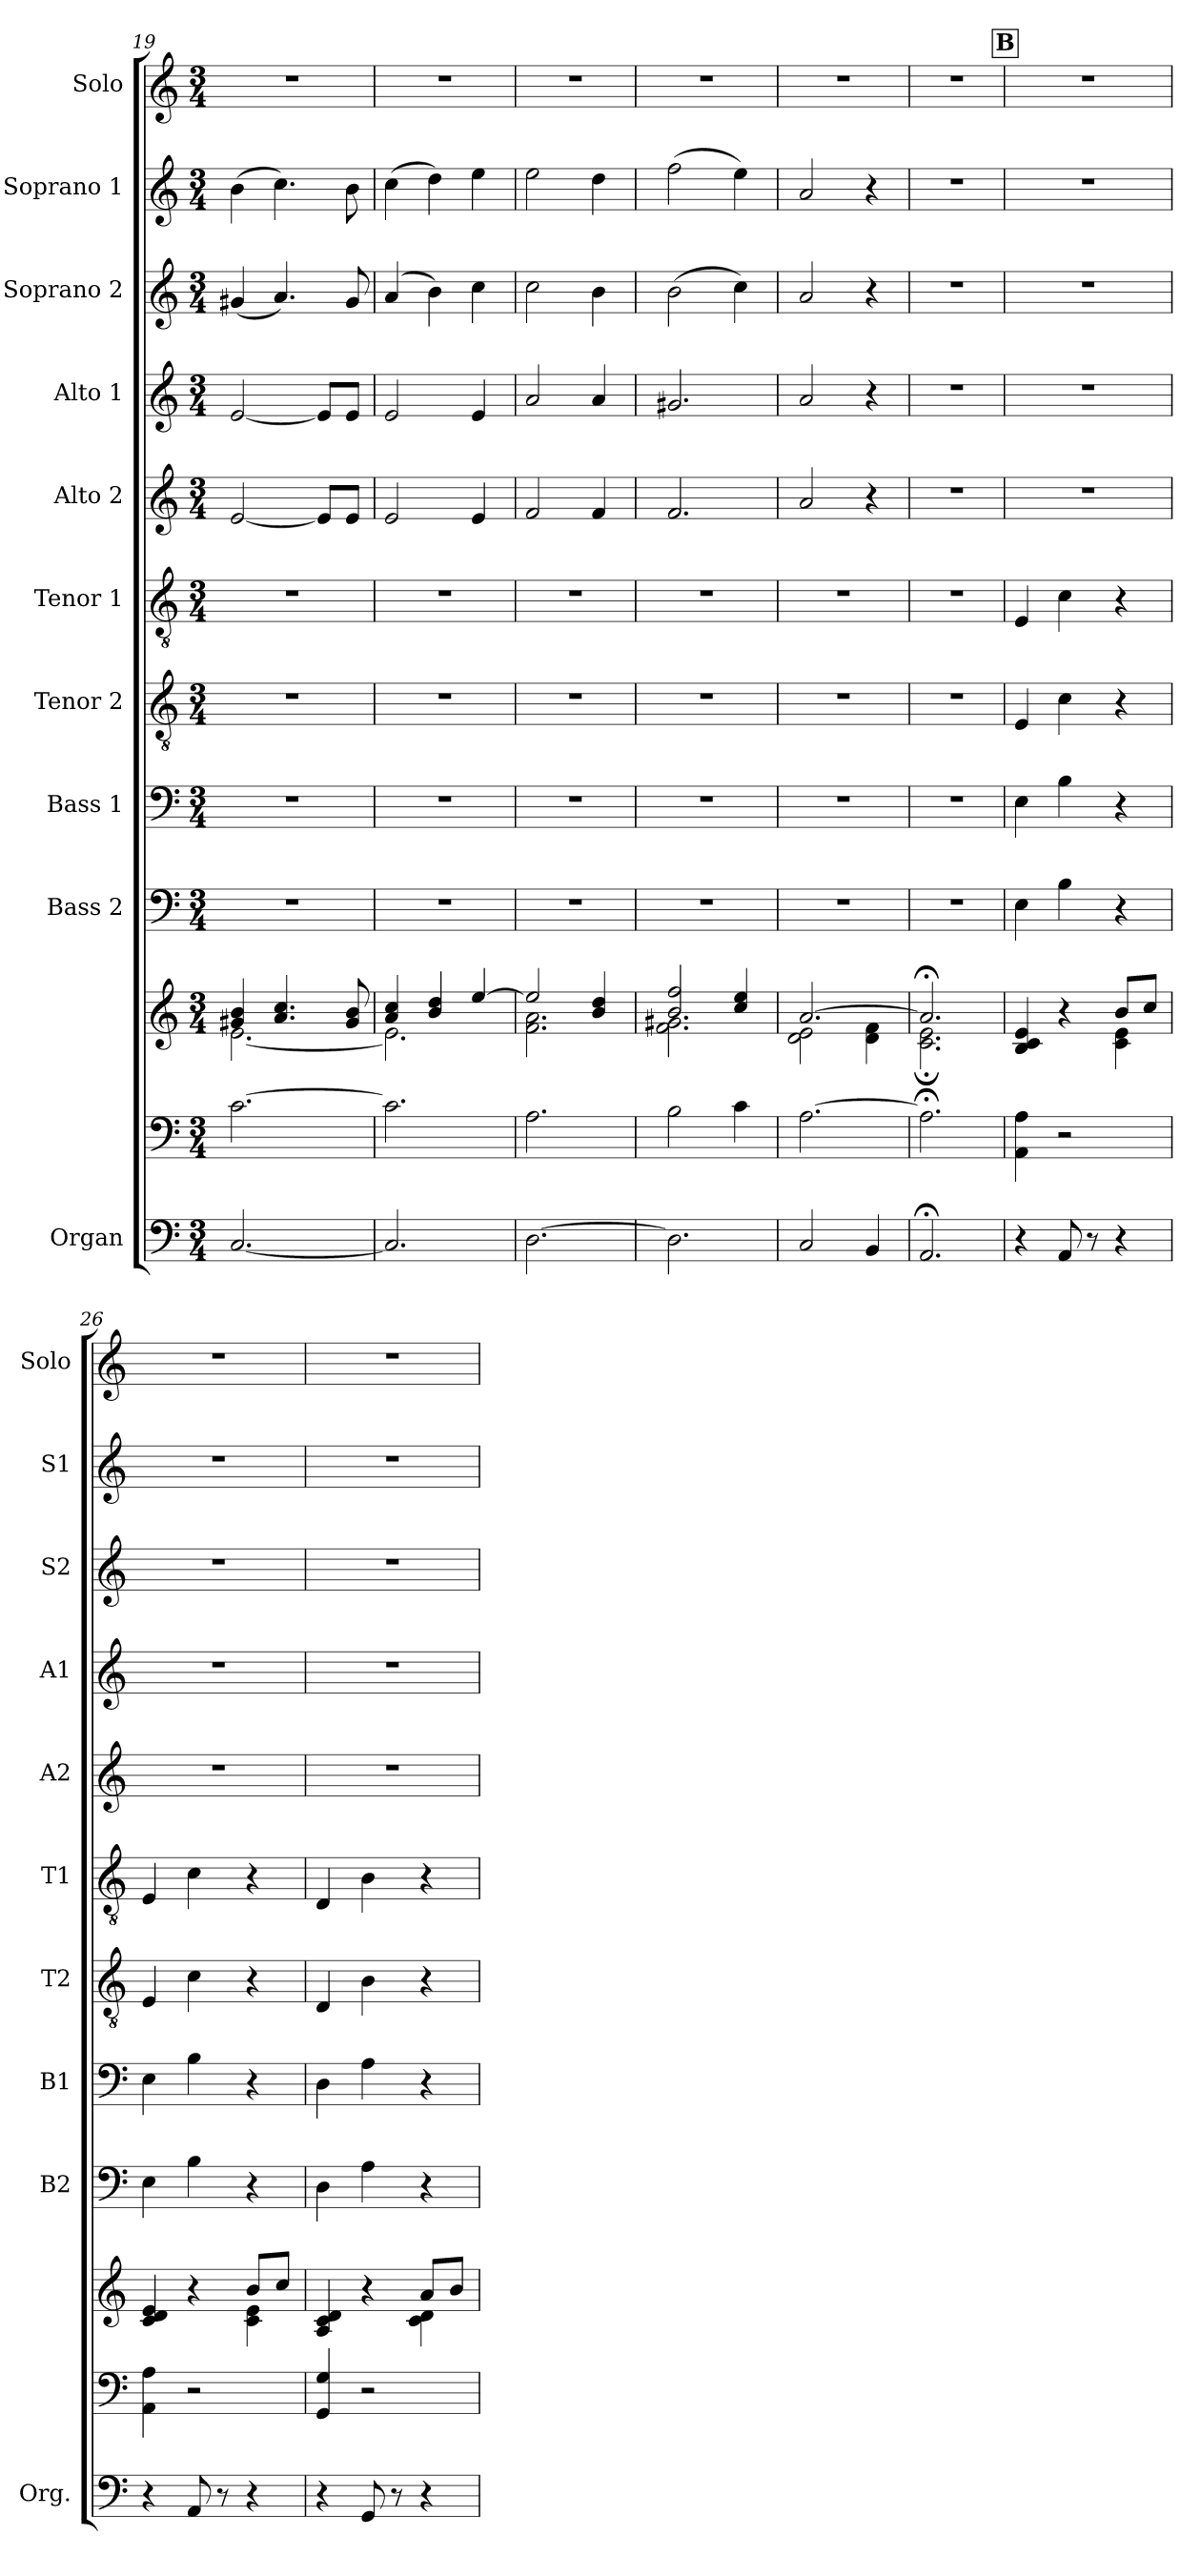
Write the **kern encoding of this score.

**kern	**kern	**kern	**kern	**kern	**kern	**kern	**kern	**kern	**kern	**kern	**kern
*part10	*part10	*part10	*part9	*part8	*part7	*part6	*part5	*part4	*part3	*part2	*part1
*staff12	*staff11	*staff10	*staff9	*staff8	*staff7	*staff6	*staff5	*staff4	*staff3	*staff2	*staff1
*I"Organ	*	*	*I"Bass 2	*I"Bass 1	*I"Tenor 2	*I"Tenor 1	*I"Alto 2	*I"Alto 1	*I"Soprano 2	*I"Soprano 1	*I"Solo
*I'Org.	*	*	*I'B2	*I'B1	*I'T2	*I'T1	*I'A2	*I'A1	*I'S2	*I'S1	*I'Solo
*clefF4	*clefF4	*clefG2	*clefF4	*clefF4	*clefGv2	*clefGv2	*clefG2	*clefG2	*clefG2	*clefG2	*clefG2
*k[]	*k[]	*k[]	*k[]	*k[]	*k[]	*k[]	*k[]	*k[]	*k[]	*k[]	*k[]
*M3/4	*M3/4	*M3/4	*M3/4	*M3/4	*M3/4	*M3/4	*M3/4	*M3/4	*M3/4	*M3/4	*M3/4
=19	=19	=19	=19	=19	=19	=19	=19	=19	=19	=19	=19
*	*	*^	*	*	*	*	*	*	*	*	*
[2.C/	[2.c\	4g#X/ 4b/	[2.e\	2.r	2.r	2.r	2.r	[2e/	[2e/	(<4g#X/	(>4b\	2.r
.	.	4.a/ 4.cc/	.	.	.	.	.	.	.	4.a/)	4.cc\)	.
.	.	.	.	.	.	.	.	8e/L]	8e/L]	.	.	.
.	.	8g#/ 8b/	.	.	.	.	.	8e/J	8e/J	8g#/	8b\	.
=20	=20	=20	=20	=20	=20	=20	=20	=20	=20	=20	=20	=20
2.C/]	2.c\]	4a/ 4cc/	2.e\]	2.r	2.r	2.r	2.r	2e/	2e/	(>4a/	(>4cc\	2.r
.	.	4b/ 4dd/	.	.	.	.	.	.	.	4b\)	4dd\)	.
.	.	[4ee/	.	.	.	.	.	4e/	4e/	4cc\	4ee\	.
=21	=21	=21	=21	=21	=21	=21	=21	=21	=21	=21	=21	=21
[2.D\	2.A\	2ee/]	2.f\ 2.a\	2.r	2.r	2.r	2.r	2f/	2a/	2cc\	2ee\	2.r
.	.	4b/ 4dd/	.	.	.	.	.	4f/	4a/	4b\	4dd\	.
=22	=22	=22	=22	=22	=22	=22	=22	=22	=22	=22	=22	=22
2.D\]	2B\	2b/ 2ff/	2.f\ 2.g#X\	2.r	2.r	2.r	2.r	2.f/	2.g#X/	(>2b\	(>2ff\	2.r
.	4c\	4cc/ 4ee/	.	.	.	.	.	.	.	4cc\)	4ee\)	.
=23	=23	=23	=23	=23	=23	=23	=23	=23	=23	=23	=23	=23
2C/	[2.A\	[2.a/	2d\ 2e\	2.r	2.r	2.r	2.r	2a/	2a/	2a/	2a/	2.r
4BB/	.	.	4d\ 4f\	.	.	.	.	4r	4r	4r	4r	.
=24	=24	=24	=24	=24	=24	=24	=24	=24	=24	=24	=24	=24
2.AA;</	2.A;<\]	2.a;</]	2.c\; 2.e\;	2.r	2.r	2.r	2.r	2.r	2.r	2.r	2.r	2.r
!!LO:REH:place=s1:a:B:fs=14:t=B
=25	=25	=25	=25	=25	=25	=25	=25	=25	=25	=25	=25	=25
4r	4AA\ 4A\	4B/ 4c/ 4e/	2ryy	4E\	4E\	4E/	4E/	2.r	2.r	2.r	2.r	2.r
8AA/	2r	4r	.	4B\	4B\	4c\	4c\	.	.	.	.	.
8r	.	.	.	.	.	.	.	.	.	.	.	.
4r	.	8b/L	4c\ 4e\	4r	4r	4r	4r	.	.	.	.	.
.	.	8cc/J	.	.	.	.	.	.	.	.	.	.
=26	=26	=26	=26	=26	=26	=26	=26	=26	=26	=26	=26	=26
4r	4AA\ 4A\	4c/ 4d/ 4e/	2ryy	4E\	4E\	4E/	4E/	2.r	2.r	2.r	2.r	2.r
8AA/	2r	4r	.	4B\	4B\	4c\	4c\	.	.	.	.	.
8r	.	.	.	.	.	.	.	.	.	.	.	.
4r	.	8b/L	4c\ 4e\	4r	4r	4r	4r	.	.	.	.	.
.	.	8cc/J	.	.	.	.	.	.	.	.	.	.
=27	=27	=27	=27	=27	=27	=27	=27	=27	=27	=27	=27	=27
4r	4GG/ 4G/	4A/ 4c/ 4d/	2ryy	4D\	4D\	4D/	4D/	2.r	2.r	2.r	2.r	2.r
8GG/	2r	4r	.	4A\	4A\	4B\	4B\	.	.	.	.	.
8r	.	.	.	.	.	.	.	.	.	.	.	.
4r	.	8a/L	4c\ 4d\	4r	4r	4r	4r	.	.	.	.	.
.	.	8b/J	.	.	.	.	.	.	.	.	.	.
*	*	*v	*v	*	*	*	*	*	*	*	*	*
=	=	=	=	=	=	=	=	=	=	=	=
*-	*-	*-	*-	*-	*-	*-	*-	*-	*-	*-	*-
